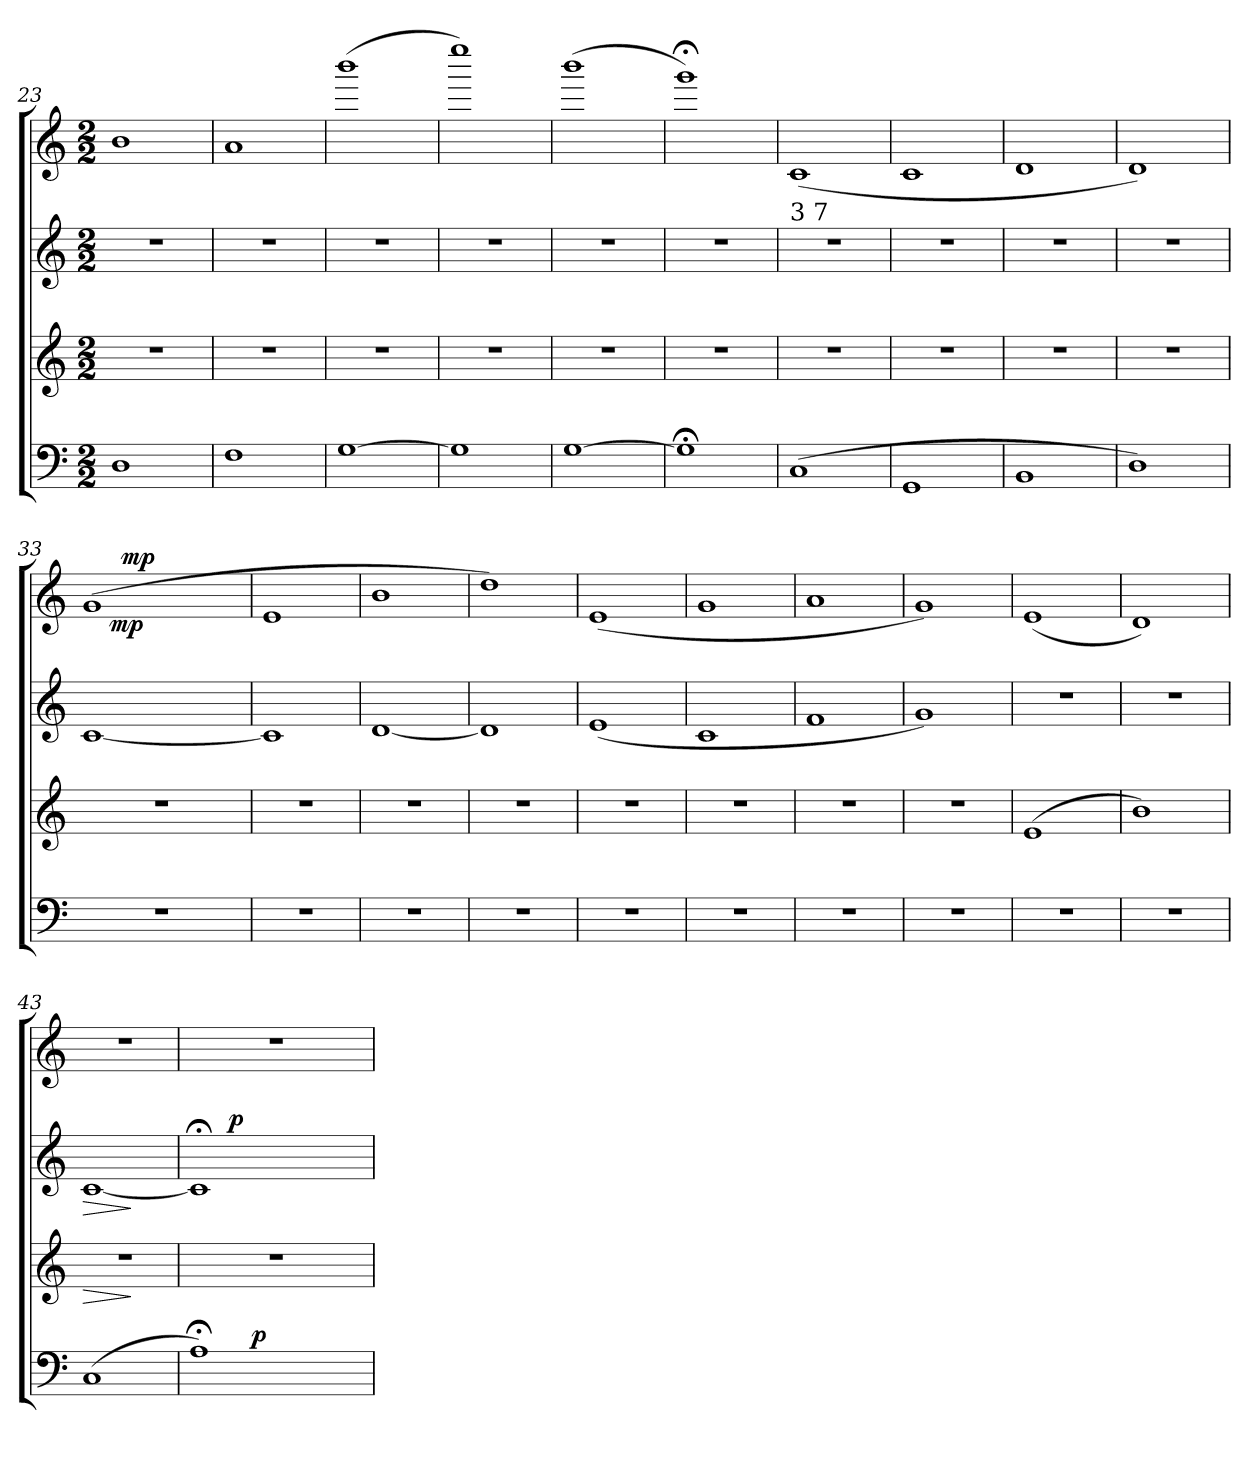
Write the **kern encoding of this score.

**kern	**dynam	**kern	**dynam	**kern	**dynam	**kern	**dynam
*part4	*part4	*part3	*part3	*part2	*part2	*part1	*part1
*staff4	*staff4	*staff3	*staff3	*staff2	*staff2	*staff1	*staff1
*clefF4	*	*clefG2	*	*clefG2	*	*clefG2	*
*k[]	*	*k[]	*	*k[]	*	*k[]	*
*C:	*	*C:	*	*C:	*	*C:	*
*M2/2	*	*M2/2	*	*M2/2	*	*M2/2	*
=23	=23	=23	=23	=23	=23	=23	=23
1D	.	1r	.	1r	.	1b	.
=24	=24	=24	=24	=24	=24	=24	=24
1F	.	1r	.	1r	.	1a	.
!!LO:LB:g=z
=25	=25	=25	=25	=25	=25	=25	=25
[>1G	.	1r	.	1r	.	(>1bbb	.
=26	=26	=26	=26	=26	=26	=26	=26
1G]	.	1r	.	1r	.	1eeee)	.
=27	=27	=27	=27	=27	=27	=27	=27
[>1G	.	1r	.	1r	.	(>1bbb	.
=28	=28	=28	=28	=28	=28	=28	=28
1G;<]	.	1r	.	1r	.	1ggg;<)	.
!!LO:PB:g=z
=29	=29	=29	=29	=29	=29	=29	=29
!	!	!	!	!LO:TX:a:t=3 7	!	!	!
(>1C	.	1r	.	1r	.	(<1c	.
=30	=30	=30	=30	=30	=30	=30	=30
1GG	.	1r	.	1r	.	1c	.
=31	=31	=31	=31	=31	=31	=31	=31
1BB	.	1r	.	1r	.	1d	.
=32	=32	=32	=32	=32	=32	=32	=32
1D)	.	1r	.	1r	.	1d)	.
!!LO:LB:g=z
=33	=33	=33	=33	=33	=33	=33	=33
*	*	*	*	*	*	*^	*
*	*	*	*	*	*	*	*^	*
1r	.	1r	.	[<1c	.	(<1g	8ryy	8ryy	.
!	!	!	!	!	!	!	!	!	!LO:DY:b
.	.	.	.	.	.	.	2..ryy	32ryy	mp
!	!	!	!	!	!	!	!	!	!LO:DY:a
.	.	.	.	.	.	.	.	2ryy	mp
.	.	.	.	.	.	.	.	4ryy	.
.	.	.	.	.	.	.	.	16.ryy	.
*	*	*	*	*	*	*v	*v	*v	*
=34	=34	=34	=34	=34	=34	=34	=34
1r	.	1r	.	1c]	.	1e	.
=35	=35	=35	=35	=35	=35	=35	=35
1r	.	1r	.	[<1d	.	1b	.
=36	=36	=36	=36	=36	=36	=36	=36
1r	.	1r	.	1d]	.	1dd)	.
!!LO:PB:g=z
=37	=37	=37	=37	=37	=37	=37	=37
1r	.	1r	.	(>1e	.	(<1e	.
=38	=38	=38	=38	=38	=38	=38	=38
1r	.	1r	.	1c	.	1g	.
=39	=39	=39	=39	=39	=39	=39	=39
1r	.	1r	.	1f	.	1a	.
=40	=40	=40	=40	=40	=40	=40	=40
1r	.	1r	.	1g)	.	1g)	.
!!LO:LB:g=z
=41	=41	=41	=41	=41	=41	=41	=41
1r	.	(<1e	.	1r	.	(<1e	.
=42	=42	=42	=42	=42	=42	=42	=42
1r	.	1b)	.	1r	.	1d)	.
=43	=43	=43	=43	=43	=43	=43	=43
!	!	!	!LO:HP:b	!	!LO:HP:b	!	!
(>1C	.	1r	>	[<1c	>	1r	.
.	.	.	]	.	]	.	.
=44	=44	=44	=44	=44	=44	=44	=44
*^	*	*	*	*^	*	*	*
1A;<)	4ryy	.	1r	.	1c;]	8..ryy	.	1r	.
!	!	!	!	!	!	!	!LO:DY:a	!	!
.	.	.	.	.	.	2ryy	p	.	.
.	32ryy	.	.	.	.	.	.	.	.
!	!	!LO:DY:a	!	!	!	!	!	!	!
.	2ryy	p	.	.	.	.	.	.	.
.	.	.	.	.	.	4ryy	.	.	.
.	8..ryy	.	.	.	.	.	.	.	.
.	.	.	.	.	.	32ryy	.	.	.
*v	*v	*	*	*	*v	*v	*	*	*
=	=	=	=	=	=	=	=
*-	*-	*-	*-	*-	*-	*-	*-
